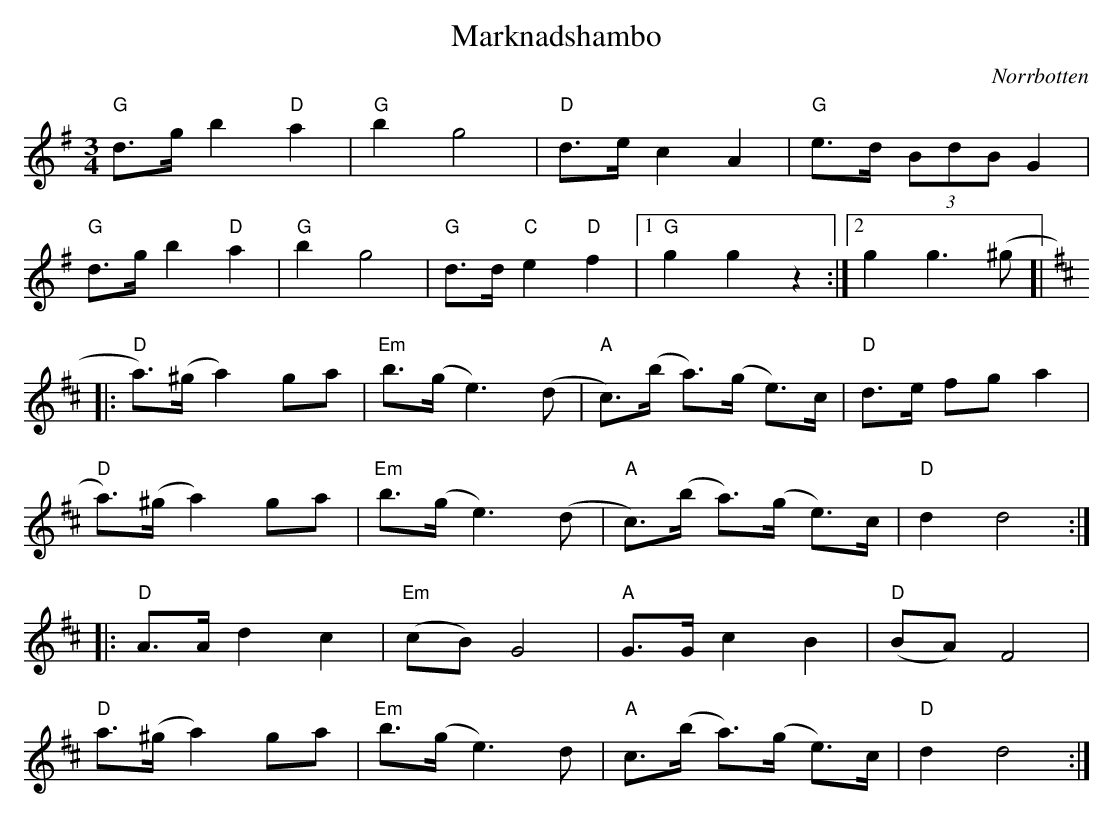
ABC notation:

X:1
T:Marknadshambo
O:Norrbotten
M:3/4
L:1/8
K:G
"G"d>g b2 "D"a2|"G"b2 g4|"D"d>e c2 A2|"G"e>d (3BdB G2|
"G"d>g b2 "D"a2|"G"b2 g4|"G"d>d "C"e2 "D"f2|1"G"g2 g2 z2:|2g2 g3 (^g]|
[K:D]|:"D"a)>(^g a2) ga|"Em"b>(g e3) (d|"A"c)>(b a)>(g e)>c|"D"d>e fg a2|
"D"a)>(^g a2) ga|"Em"b>(g e3) (d|"A"c)>(b a)>(g e)>c|"D"d2 d4:|
|:"D"A>A d2 c2|"Em"(cB) G4|"A"G>G c2 B2|"D"(BA) F4|
"D"a>(^g a2) ga|"Em"b>(g e3) d|"A"c>(b a>)(g e>)c|"D"d2 d4:|
